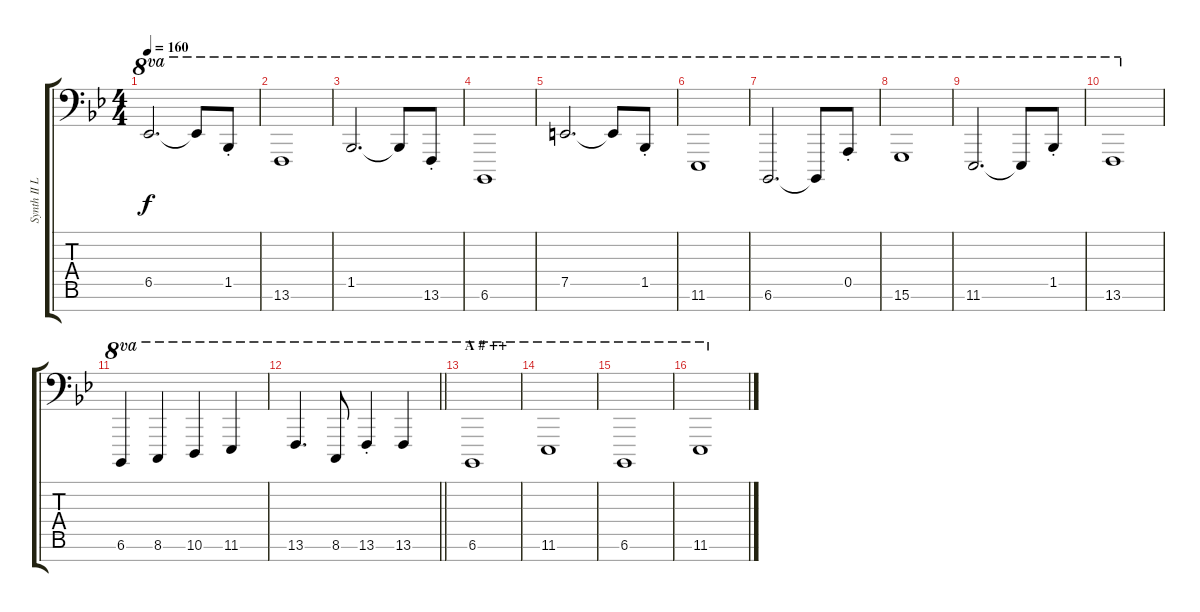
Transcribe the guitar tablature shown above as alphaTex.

\track ("Synth II Left (Kotobuki Tsumugi)" "Synth II L") {instrument electricpiano1}
\staff {score tabs}
\tuning (E4 B3 G3 D3 A2 E1 E0) {hide}
\ts (4 4)
\tempo 160
\clef f4
\ks bb
6.5.2{d ot 8va dy f} 6.5{t}.8{ot 8va} 1.5{st}.8{ot 8va} |
13.6.1{ot 8va} |
1.5.2{d ot 8va} 1.5{t}.8{ot 8va} 13.6{st}.8{ot 8va} |
6.6.1{ot 8va} |
7.5.2{d ot 8va} 7.5{t}.8{ot 8va} 1.5{st}.8{ot 8va} |
11.6.1{ot 8va} |
6.6.2{d ot 8va} 6.6{t}.8{ot 8va} 0.5{st}.8{ot 8va} |
15.6.1{ot 8va} |
11.6.2{d ot 8va} 11.6{t}.8{ot 8va} 1.5{st}.8{ot 8va} |
13.6.1{ot 8va} |
6.6.4{ot 8va} 8.6.4{ot 8va} 10.6.4{ot 8va} 11.6.4{ot 8va} |
\barLineRight lightlight
13.6.4{d ot 8va} 8.6.8{ot 8va} 13.6{st}.4{ot 8va} 13.6.4{ot 8va} |
\section ("" "A # ++")
6.6.1{ot 8va} |
11.6.1{ot 8va} |
6.6.1{ot 8va} |
11.6.1{ot 8va}
